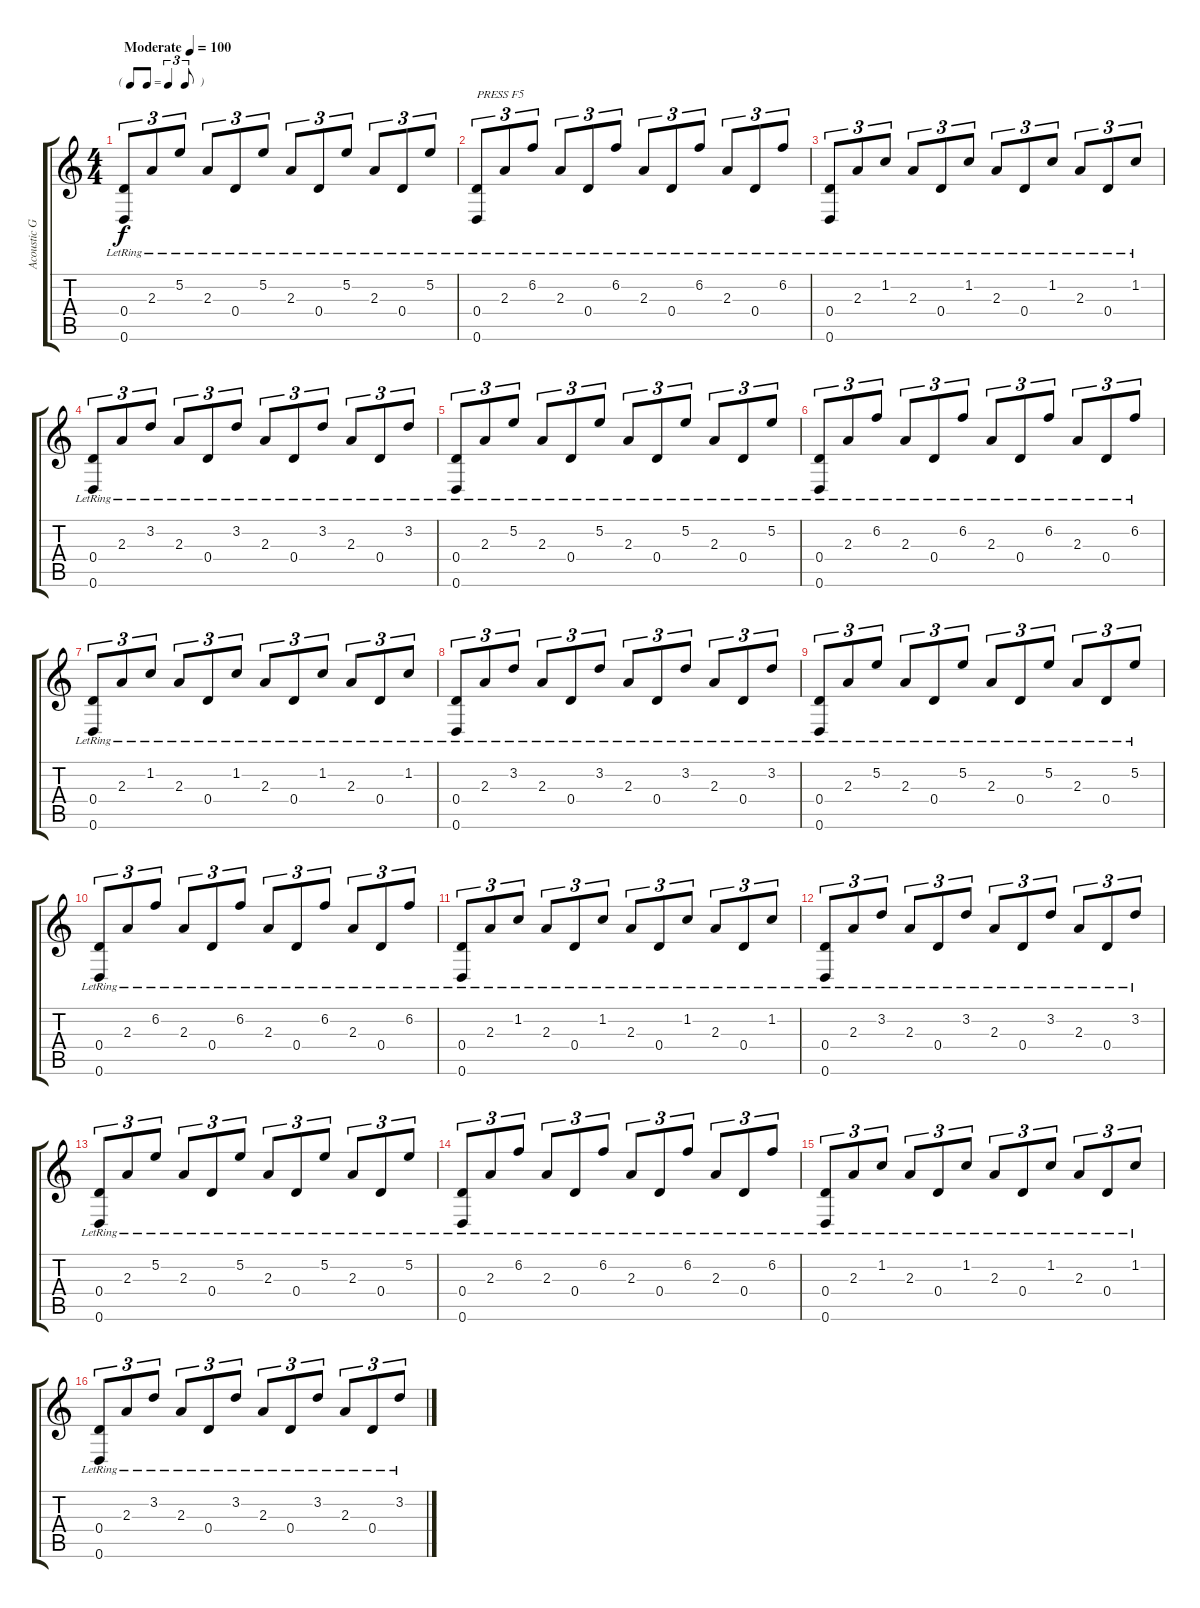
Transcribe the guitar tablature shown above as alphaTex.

\track ("Acoustic Guitar" "Acoustic G") {instrument acousticguitarsteel}
\staff {score tabs}
\tuning (E4 B3 G3 D3 A2 D2) {hide}
\ts (4 4)
\tf triplet8th
\tempo (100 "Moderate")
\clef g2
\ks c
(0.4{lr} 0.6{lr}).8{tu (3 2) dy f instrument acousticguitarsteel} 2.3{lr}.8{tu (3 2)} 5.2{lr}.8{tu (3 2)} 2.3{lr}.8{tu (3 2)} 0.4{lr}.8{tu (3 2)} 5.2{lr}.8{tu (3 2)} 2.3{lr}.8{tu (3 2)} 0.4{lr}.8{tu (3 2)} 5.2{lr}.8{tu (3 2)} 2.3{lr}.8{tu (3 2)} 0.4{lr}.8{tu (3 2)} 5.2{lr}.8{tu (3 2)} |
(0.4{lr} 0.6{lr}).8{tu (3 2) txt "PRESS F5"} 2.3{lr}.8{tu (3 2)} 6.2{lr}.8{tu (3 2)} 2.3{lr}.8{tu (3 2)} 0.4{lr}.8{tu (3 2)} 6.2{lr}.8{tu (3 2)} 2.3{lr}.8{tu (3 2)} 0.4{lr}.8{tu (3 2)} 6.2{lr}.8{tu (3 2)} 2.3{lr}.8{tu (3 2)} 0.4{lr}.8{tu (3 2)} 6.2{lr}.8{tu (3 2)} |
(0.4{lr} 0.6{lr}).8{tu (3 2)} 2.3{lr}.8{tu (3 2)} 1.2{lr}.8{tu (3 2)} 2.3{lr}.8{tu (3 2)} 0.4{lr}.8{tu (3 2)} 1.2{lr}.8{tu (3 2)} 2.3{lr}.8{tu (3 2)} 0.4{lr}.8{tu (3 2)} 1.2{lr}.8{tu (3 2)} 2.3{lr}.8{tu (3 2)} 0.4{lr}.8{tu (3 2)} 1.2{lr}.8{tu (3 2)} |
(0.4{lr} 0.6{lr}).8{tu (3 2)} 2.3{lr}.8{tu (3 2)} 3.2{lr}.8{tu (3 2)} 2.3{lr}.8{tu (3 2)} 0.4{lr}.8{tu (3 2)} 3.2{lr}.8{tu (3 2)} 2.3{lr}.8{tu (3 2)} 0.4{lr}.8{tu (3 2)} 3.2{lr}.8{tu (3 2)} 2.3{lr}.8{tu (3 2)} 0.4{lr}.8{tu (3 2)} 3.2{lr}.8{tu (3 2)} |
(0.4{lr} 0.6{lr}).8{tu (3 2)} 2.3{lr}.8{tu (3 2)} 5.2{lr}.8{tu (3 2)} 2.3{lr}.8{tu (3 2)} 0.4{lr}.8{tu (3 2)} 5.2{lr}.8{tu (3 2)} 2.3{lr}.8{tu (3 2)} 0.4{lr}.8{tu (3 2)} 5.2{lr}.8{tu (3 2)} 2.3{lr}.8{tu (3 2)} 0.4{lr}.8{tu (3 2)} 5.2{lr}.8{tu (3 2)} |
(0.4{lr} 0.6{lr}).8{tu (3 2)} 2.3{lr}.8{tu (3 2)} 6.2{lr}.8{tu (3 2)} 2.3{lr}.8{tu (3 2)} 0.4{lr}.8{tu (3 2)} 6.2{lr}.8{tu (3 2)} 2.3{lr}.8{tu (3 2)} 0.4{lr}.8{tu (3 2)} 6.2{lr}.8{tu (3 2)} 2.3{lr}.8{tu (3 2)} 0.4{lr}.8{tu (3 2)} 6.2{lr}.8{tu (3 2)} |
(0.4{lr} 0.6{lr}).8{tu (3 2)} 2.3{lr}.8{tu (3 2)} 1.2{lr}.8{tu (3 2)} 2.3{lr}.8{tu (3 2)} 0.4{lr}.8{tu (3 2)} 1.2{lr}.8{tu (3 2)} 2.3{lr}.8{tu (3 2)} 0.4{lr}.8{tu (3 2)} 1.2{lr}.8{tu (3 2)} 2.3{lr}.8{tu (3 2)} 0.4{lr}.8{tu (3 2)} 1.2{lr}.8{tu (3 2)} |
(0.4{lr} 0.6{lr}).8{tu (3 2)} 2.3{lr}.8{tu (3 2)} 3.2{lr}.8{tu (3 2)} 2.3{lr}.8{tu (3 2)} 0.4{lr}.8{tu (3 2)} 3.2{lr}.8{tu (3 2)} 2.3{lr}.8{tu (3 2)} 0.4{lr}.8{tu (3 2)} 3.2{lr}.8{tu (3 2)} 2.3{lr}.8{tu (3 2)} 0.4{lr}.8{tu (3 2)} 3.2{lr}.8{tu (3 2)} |
(0.4{lr} 0.6{lr}).8{tu (3 2)} 2.3{lr}.8{tu (3 2)} 5.2{lr}.8{tu (3 2)} 2.3{lr}.8{tu (3 2)} 0.4{lr}.8{tu (3 2)} 5.2{lr}.8{tu (3 2)} 2.3{lr}.8{tu (3 2)} 0.4{lr}.8{tu (3 2)} 5.2{lr}.8{tu (3 2)} 2.3{lr}.8{tu (3 2)} 0.4{lr}.8{tu (3 2)} 5.2{lr}.8{tu (3 2)} |
(0.4{lr} 0.6{lr}).8{tu (3 2)} 2.3{lr}.8{tu (3 2)} 6.2{lr}.8{tu (3 2)} 2.3{lr}.8{tu (3 2)} 0.4{lr}.8{tu (3 2)} 6.2{lr}.8{tu (3 2)} 2.3{lr}.8{tu (3 2)} 0.4{lr}.8{tu (3 2)} 6.2{lr}.8{tu (3 2)} 2.3{lr}.8{tu (3 2)} 0.4{lr}.8{tu (3 2)} 6.2{lr}.8{tu (3 2)} |
(0.4{lr} 0.6{lr}).8{tu (3 2)} 2.3{lr}.8{tu (3 2)} 1.2{lr}.8{tu (3 2)} 2.3{lr}.8{tu (3 2)} 0.4{lr}.8{tu (3 2)} 1.2{lr}.8{tu (3 2)} 2.3{lr}.8{tu (3 2)} 0.4{lr}.8{tu (3 2)} 1.2{lr}.8{tu (3 2)} 2.3{lr}.8{tu (3 2)} 0.4{lr}.8{tu (3 2)} 1.2{lr}.8{tu (3 2)} |
(0.4{lr} 0.6{lr}).8{tu (3 2)} 2.3{lr}.8{tu (3 2)} 3.2{lr}.8{tu (3 2)} 2.3{lr}.8{tu (3 2)} 0.4{lr}.8{tu (3 2)} 3.2{lr}.8{tu (3 2)} 2.3{lr}.8{tu (3 2)} 0.4{lr}.8{tu (3 2)} 3.2{lr}.8{tu (3 2)} 2.3{lr}.8{tu (3 2)} 0.4{lr}.8{tu (3 2)} 3.2{lr}.8{tu (3 2)} |
(0.4{lr} 0.6{lr}).8{tu (3 2)} 2.3{lr}.8{tu (3 2)} 5.2{lr}.8{tu (3 2)} 2.3{lr}.8{tu (3 2)} 0.4{lr}.8{tu (3 2)} 5.2{lr}.8{tu (3 2)} 2.3{lr}.8{tu (3 2)} 0.4{lr}.8{tu (3 2)} 5.2{lr}.8{tu (3 2)} 2.3{lr}.8{tu (3 2)} 0.4{lr}.8{tu (3 2)} 5.2{lr}.8{tu (3 2)} |
(0.4{lr} 0.6{lr}).8{tu (3 2)} 2.3{lr}.8{tu (3 2)} 6.2{lr}.8{tu (3 2)} 2.3{lr}.8{tu (3 2)} 0.4{lr}.8{tu (3 2)} 6.2{lr}.8{tu (3 2)} 2.3{lr}.8{tu (3 2)} 0.4{lr}.8{tu (3 2)} 6.2{lr}.8{tu (3 2)} 2.3{lr}.8{tu (3 2)} 0.4{lr}.8{tu (3 2)} 6.2{lr}.8{tu (3 2)} |
(0.4{lr} 0.6{lr}).8{tu (3 2)} 2.3{lr}.8{tu (3 2)} 1.2{lr}.8{tu (3 2)} 2.3{lr}.8{tu (3 2)} 0.4{lr}.8{tu (3 2)} 1.2{lr}.8{tu (3 2)} 2.3{lr}.8{tu (3 2)} 0.4{lr}.8{tu (3 2)} 1.2{lr}.8{tu (3 2)} 2.3{lr}.8{tu (3 2)} 0.4{lr}.8{tu (3 2)} 1.2{lr}.8{tu (3 2)} |
(0.4{lr} 0.6{lr}).8{tu (3 2)} 2.3{lr}.8{tu (3 2)} 3.2{lr}.8{tu (3 2)} 2.3{lr}.8{tu (3 2)} 0.4{lr}.8{tu (3 2)} 3.2{lr}.8{tu (3 2)} 2.3{lr}.8{tu (3 2)} 0.4{lr}.8{tu (3 2)} 3.2{lr}.8{tu (3 2)} 2.3{lr}.8{tu (3 2)} 0.4{lr}.8{tu (3 2)} 3.2{lr}.8{tu (3 2)}
